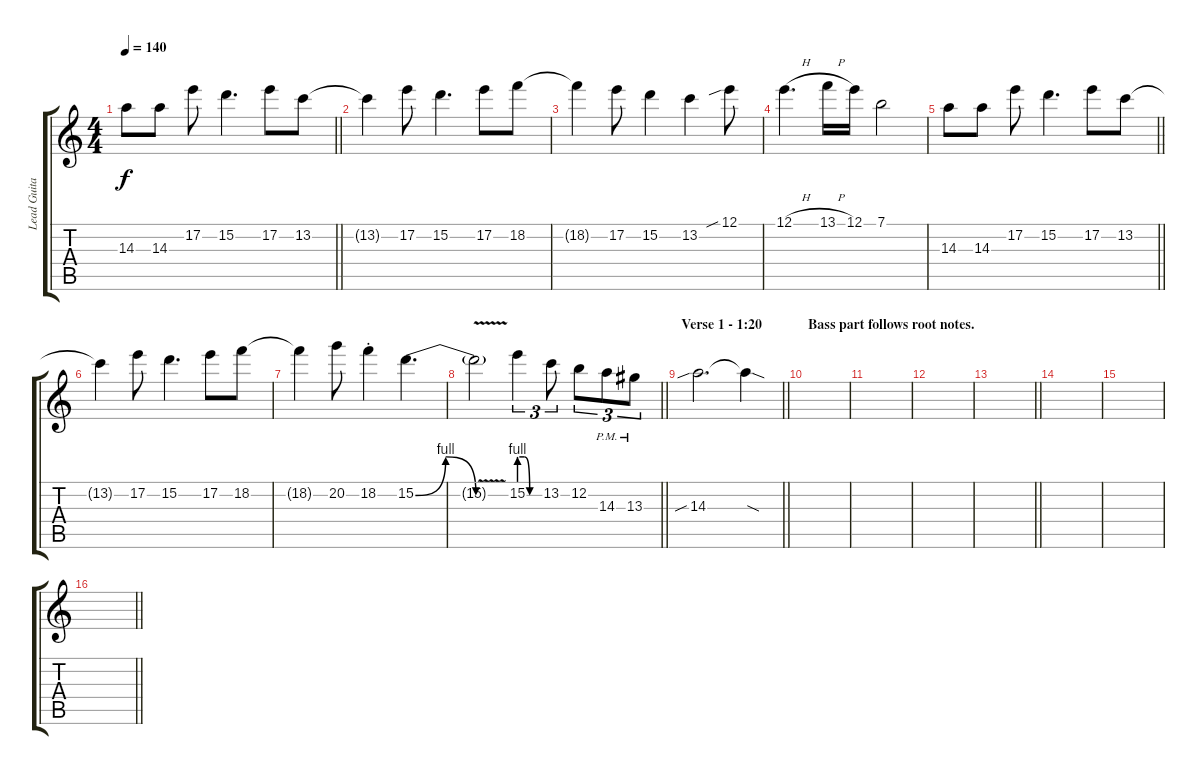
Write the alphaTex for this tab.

\track ("Lead Guitar 2" "Lead Guita") {instrument distortionguitar}
\staff {score tabs}
\tuning (E4 B3 G3 D3 A2 E2) {hide}
\ts (4 4)
\tempo 140
\clef g2
\barLineRight lightlight
\ks c
14.3.8{dy f} 14.3.8 17.2.8 15.2.4{d} 17.2.8 13.2.8 |
13.2{t}.4 17.2.8 15.2.4{d} 17.2.8 18.2.8 |
18.2{t}.4 17.2.8 15.2.4 13.2.4 12.1{sib}.8 |
12.1{h}.4{d} 13.1{h}.16 12.1.16 7.1.2 |
\barLineRight lightlight
14.3.8 14.3.8 17.2.8 15.2.4{d} 17.2.8 13.2.8 |
13.2{t}.4 17.2.8 15.2.4{d} 17.2.8 18.2.8 |
18.2{t}.4 20.2.8 18.2{st}.4 15.2{be (bendrelease 0 0 15 4 30 4 60 0)}.4{d} |
\barLineRight lightlight
15.2{v t}.2 15.2{be (custom 0 4 15 4 31 0 60 0)}.4{tu (3 2)} 13.2.8{tu (3 2)} 12.2.8{tu (3 2)} 14.3{pm}.8{tu (3 2)} 13.3{pm}.8{tu (3 2)} |
\section ("" "Verse 1 - 1:20")
\barLineRight lightlight
14.3{sib}.2{d} 14.3{sod t}.4 |
\section ("" "Bass part follows root notes.")
|
|
|
\barLineRight lightlight
|
|
|
\barLineRight lightlight
